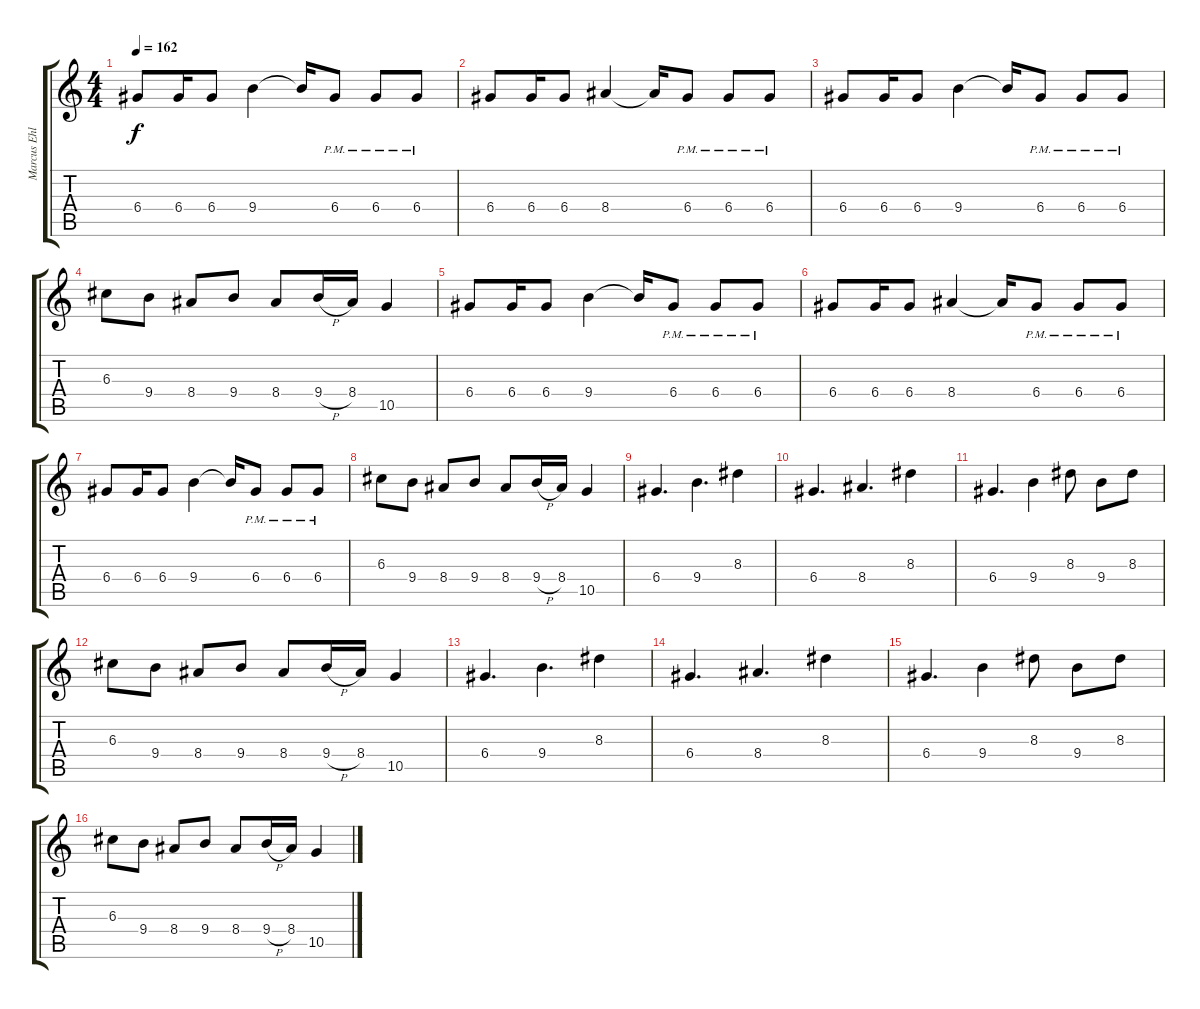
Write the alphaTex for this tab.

\track ("Marcus Ehlin" "Marcus Ehl") {instrument distortionguitar}
\staff {score tabs}
\tuning (E4 B3 G3 D3 A2 E2) {hide}
\ts (4 4)
\tempo 162
\clef g2
\ks c
6.4.8{dy f} 6.4.16 6.4.8 9.4.4 9.4{t}.16 6.4{pm}.8 6.4{pm}.8 6.4{pm}.8 |
6.4.8 6.4.16 6.4.8 8.4.4 8.4{t}.16 6.4{pm}.8 6.4{pm}.8 6.4{pm}.8 |
6.4.8 6.4.16 6.4.8 9.4.4 9.4{t}.16 6.4{pm}.8 6.4{pm}.8 6.4{pm}.8 |
6.3.8 9.4.8 8.4.8 9.4.8 8.4.8 9.4{h}.16 8.4.16 10.5.4 |
6.4.8 6.4.16 6.4.8 9.4.4 9.4{t}.16 6.4{pm}.8 6.4{pm}.8 6.4{pm}.8 |
6.4.8 6.4.16 6.4.8 8.4.4 8.4{t}.16 6.4{pm}.8 6.4{pm}.8 6.4{pm}.8 |
6.4.8 6.4.16 6.4.8 9.4.4 9.4{t}.16 6.4{pm}.8 6.4{pm}.8 6.4{pm}.8 |
6.3.8 9.4.8 8.4.8 9.4.8 8.4.8 9.4{h}.16 8.4.16 10.5.4 |
6.4.4{d} 9.4.4{d} 8.3.4 |
6.4.4{d} 8.4.4{d} 8.3.4 |
6.4.4{d} 9.4.4 8.3.8 9.4.8 8.3.8 |
6.3.8 9.4.8 8.4.8 9.4.8 8.4.8 9.4{h}.16 8.4.16 10.5.4 |
6.4.4{d} 9.4.4{d} 8.3.4 |
6.4.4{d} 8.4.4{d} 8.3.4 |
6.4.4{d} 9.4.4 8.3.8 9.4.8 8.3.8 |
6.3.8 9.4.8 8.4.8 9.4.8 8.4.8 9.4{h}.16 8.4.16 10.5.4
